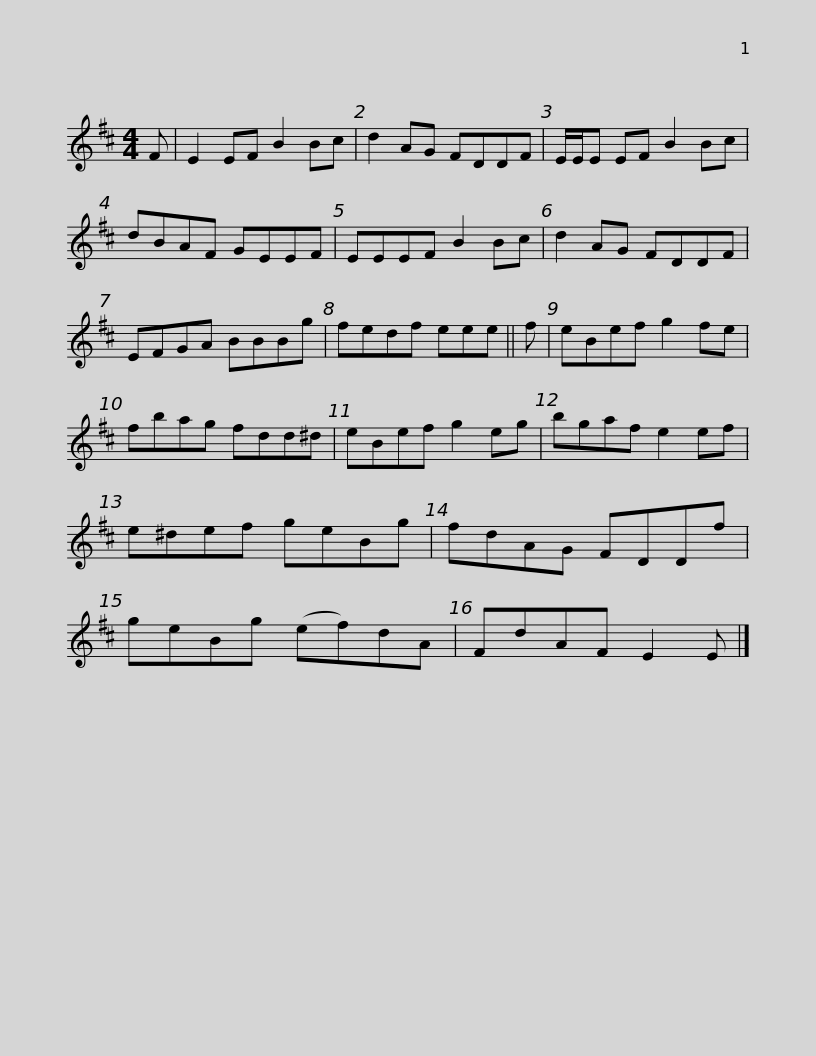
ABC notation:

X:1
L:1/8
M:4/4
I:linebreak $
K:D
V:1 treble
V:1
 F | E2 EF B2 Bc | d2 AG FDDF | E/E/E EF B2 Bc | dBAF GEEF | %5
 EEEF B2 Bc | d2 AG FDDF |$ EFGA BBBg | fedf eee || f | %10
 eBef g2 fe | fbag fdd^d | eBef g2 eg |$ bgaf e2 ef | e^def geBg | %15
 fdAG FDDf | geBg (ef)dA | FdAF E2 E |] %18
